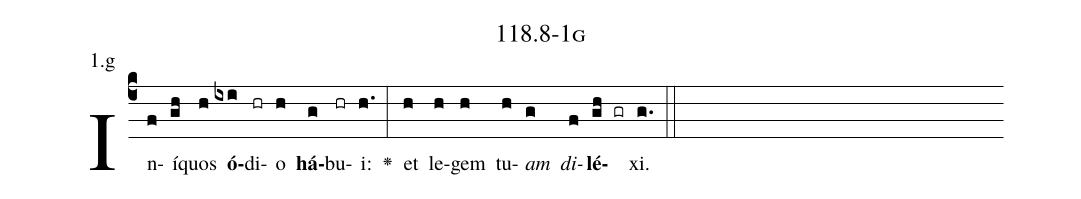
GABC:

name: 118.8-1g;
annotation: 1.g;
%%
(c4)In(f)í(gh)quos(h) <b>ó</b>(ixi)di(hr)o(h) <b>há</b>(g)bu(hr)i:(h.) <v>\greheightstar</v>(:) et(h) le(h)gem(h) tu(h)<i>am</i>(g) <i>di</i>(f)<b>lé</b>(gh gr)xi.(g.) (::)


%E(h) u(h) o(g) u(f) a(gh) e.(g.) (::)
